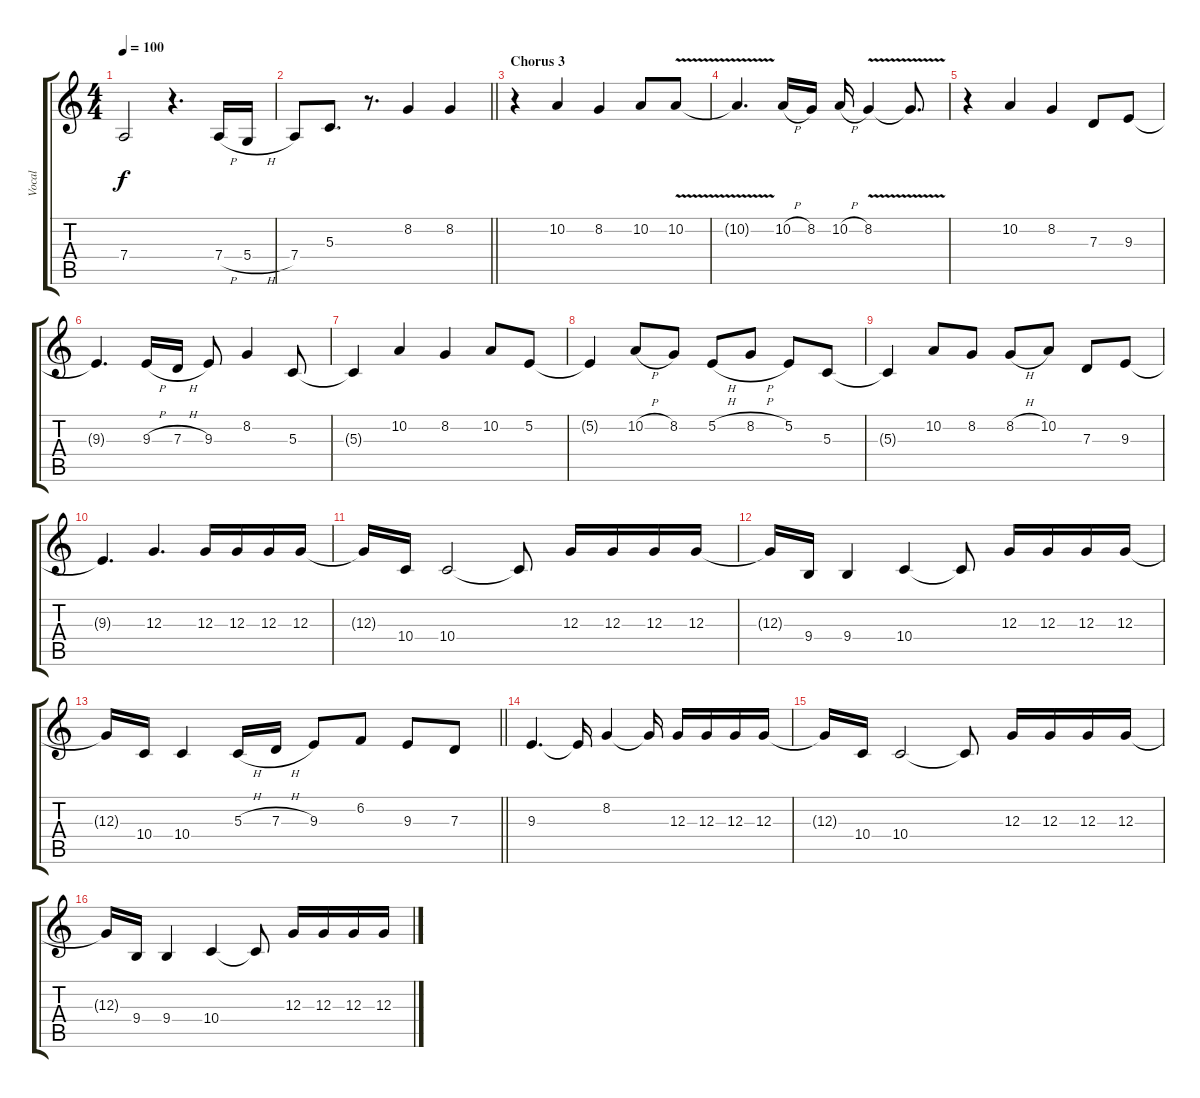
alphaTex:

\track ("Vocal" "Vocal") {instrument altosax}
\staff {score tabs}
\tuning (E4 B3 G3 D3 A2 E2) {hide}
\ts (4 4)
\tempo 100
\clef g2
\ks c
7.4.2{dy f} r.4{d} 7.4{h}.16 5.4{h}.16 |
\barLineRight lightlight
7.4.8 5.3.8{d} r.8{d} 8.2.4 8.2.4 |
\section ("" "Chorus 3")
r.4 10.2.4 8.2.4 10.2.8 10.2{v}.8 |
10.2{t}.4{d} 10.2{h}.16 8.2.16 10.2{h}.16 8.2{v}.4 8.2{t}.8{d} |
r.4 10.2.4 8.2.4 7.3.8 9.3.8 |
9.3{t}.4{d} 9.3{h}.16 7.3{h}.16 9.3.8 8.2.4 5.3.8 |
5.3{t}.4 10.2.4 8.2.4 10.2.8 5.2.8 |
5.2{t}.4 10.2{h}.8 8.2.8 5.2{h}.8 8.2{h}.8 5.2.8 5.3.8 |
5.3{t}.4 10.2.8 8.2.8 8.2{h}.8 10.2.8 7.3.8 9.3.8 |
9.3{t}.4{d} 12.3.4{d} 12.3.16 12.3.16 12.3.16 12.3.16 |
12.3{t}.16 10.4.16 10.4.2 10.4{t}.8 12.3.16 12.3.16 12.3.16 12.3.16 |
12.3{t}.16 9.4.16 9.4.4 10.4.4 10.4{t}.8 12.3.16 12.3.16 12.3.16 12.3.16 |
\barLineRight lightlight
12.3{t}.16 10.4.16 10.4.4 5.3{h}.16 7.3{h}.16 9.3.8 6.2.8 9.3.8 7.3.8 |
9.3.4{d} 9.3{t}.16 8.2.4 8.2{t}.16 12.3.16 12.3.16 12.3.16 12.3.16 |
12.3{t}.16 10.4.16 10.4.2 10.4{t}.8 12.3.16 12.3.16 12.3.16 12.3.16 |
12.3{t}.16 9.4.16 9.4.4 10.4.4 10.4{t}.8 12.3.16 12.3.16 12.3.16 12.3.16
